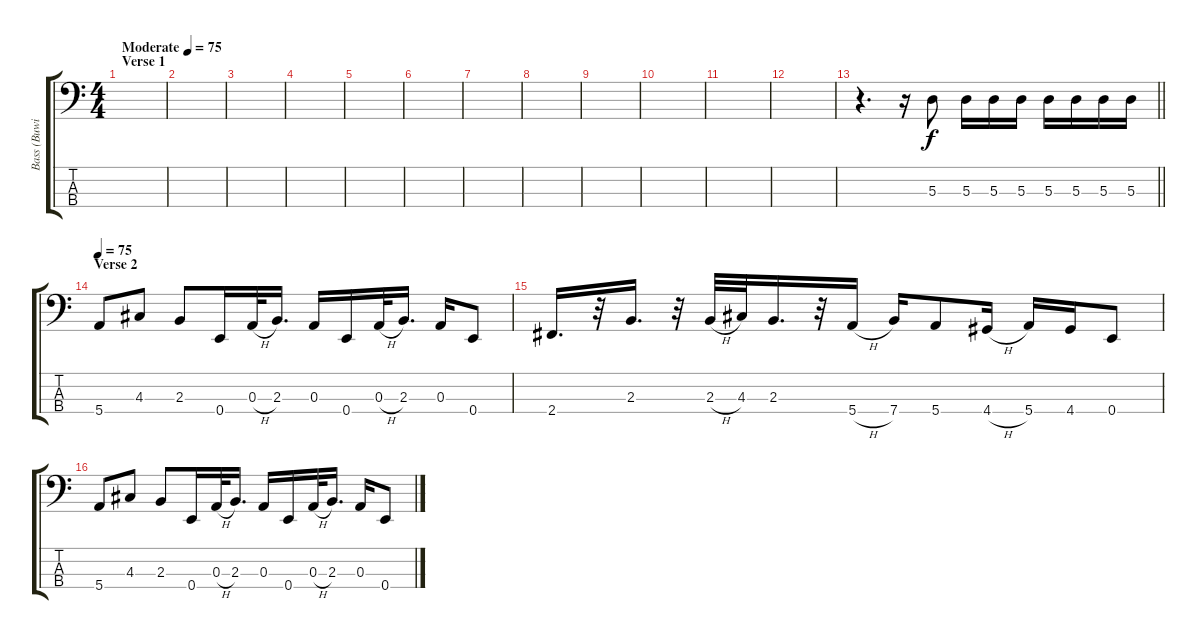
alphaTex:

\track ("Bass (Buwi)" "Bass (Buwi") {instrument electricbassfinger}
\staff {score tabs}
\tuning (G2 D2 A1 E1) {hide}
\ts (4 4)
\section ("" "Verse 1")
\tempo (75 "Moderate")
\tempo 73
\tempo (75 "Moderate")
\clef f4
\ks c
|
|
|
|
|
|
|
|
|
|
|
|
\barLineRight lightlight
r.4{d} r.16 5.3.8{volume 4} 5.3.16 5.3.16 5.3.16 5.3.16 5.3.16 5.3.16 5.3.16 |
\section ("" "Verse 2")
\tempo 75
5.4.8{volume 9} 4.3.8 2.3.8 0.4.16 0.3{h}.32 2.3.16{d} 0.3.16 0.4.16 0.3{h}.32 2.3.16{d} 0.3.16 0.4.8 |
2.4.16{d} r.32 2.3.16{d} r.32 2.3{h}.32 4.3.32 2.3.16{d} r.32 5.4{h}.16 7.4.16 5.4.8 4.4{h}.16 5.4.16 4.4.16 0.4.8 |
5.4.8 4.3.8 2.3.8 0.4.16 0.3{h}.32 2.3.16{d} 0.3.16 0.4.16 0.3{h}.32 2.3.16{d} 0.3.16 0.4.8
